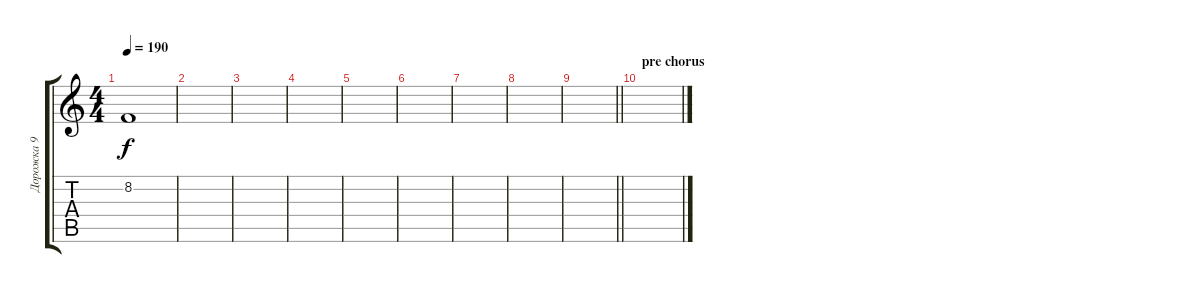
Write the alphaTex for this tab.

\track ("Дорожка 9" "Дорожка 9") {instrument fx5brightness}
\staff {score tabs}
\tuning (D4 A3 F3 C3 G2 C2) {hide}
\ts (4 4)
\tempo 190
\clef g2
\ks c
8.2.1{dy f} |
|
|
|
|
|
|
|
\barLineRight lightlight
|
\section ("" "pre chorus")
